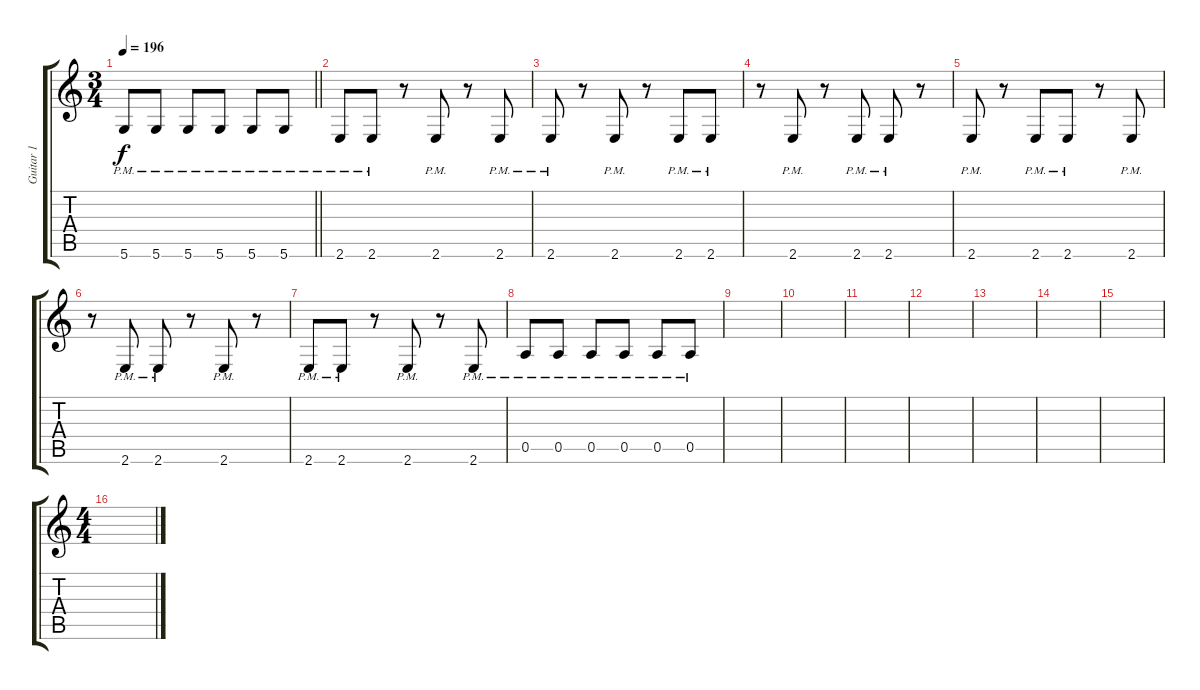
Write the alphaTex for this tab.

\track ("Guitar 1" "Guitar 1") {instrument distortionguitar}
\staff {score tabs}
\tuning (E4 B3 G3 D3 A2 D2) {hide}
\ts (3 4)
\tempo 196
\clef g2
\barLineRight lightlight
\ks c
5.6{pm}.8{dy f} 5.6{pm}.8 5.6{pm}.8 5.6{pm}.8 5.6{pm}.8 5.6{pm}.8 |
2.6{pm}.8 2.6{pm}.8 r.8 2.6{pm}.8 r.8 2.6{pm}.8 |
2.6{pm}.8 r.8 2.6{pm}.8 r.8 2.6{pm}.8 2.6{pm}.8 |
r.8 2.6{pm}.8 r.8 2.6{pm}.8 2.6{pm}.8 r.8 |
2.6{pm}.8 r.8 2.6{pm}.8 2.6{pm}.8 r.8 2.6{pm}.8 |
r.8 2.6{pm}.8 2.6{pm}.8 r.8 2.6{pm}.8 r.8 |
2.6{pm}.8 2.6{pm}.8 r.8 2.6{pm}.8 r.8 2.6{pm}.8 |
0.5{pm}.8 0.5{pm}.8 0.5{pm}.8 0.5{pm}.8 0.5{pm}.8 0.5{pm}.8 |
|
|
|
|
|
|
|
\ts (4 4)
